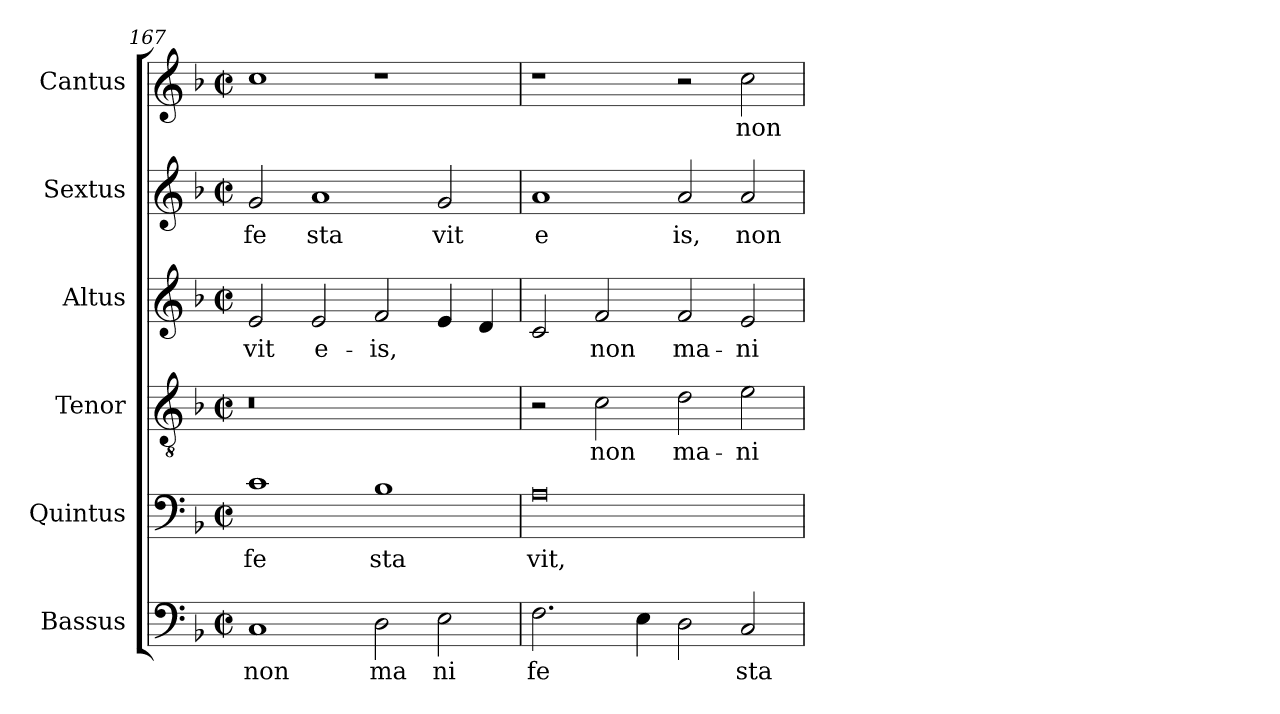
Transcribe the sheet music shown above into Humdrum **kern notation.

**kern	**text	**kern	**text	**kern	**text	**kern	**text	**kern	**text	**kern	**text
*part6	*part6	*part5	*part5	*part4	*part4	*part3	*part3	*part2	*part2	*part1	*part1
*staff6	*staff6	*staff5	*staff5	*staff4	*staff4	*staff3	*staff3	*staff2	*staff2	*staff1	*staff1
*I"Bassus	*	*I"Quintus	*	*I"Tenor	*	*I"Altus	*	*I"Sextus	*	*I"Cantus	*
*I'Bassus	*	*I'Quintus	*	*I'Tenor	*	*I'Altus	*	*I'Sextus	*	*I'Cantus	*
*clefF4	*	*clefF4	*	*clefGv2	*	*clefG2	*	*clefG2	*	*clefG2	*
*k[b-]	*	*k[b-]	*	*k[b-]	*	*k[b-]	*	*k[b-]	*	*k[b-]	*
*F:	*	*F:	*	*F:	*	*F:	*	*F:	*	*F:	*
*M2/2	*	*M2/2	*	*M2/2	*	*M2/2	*	*M2/2	*	*M2/2	*
*met(c|)	*	*met(c|)	*	*met(c|)	*	*met(c|)	*	*met(c|)	*	*met(c|)	*
=167	=167	=167	=167	=167	=167	=167	=167	=167	=167	=167	=167
!	!LO:LY:b:cj	!	!LO:LY:b:cj	!	!	!	!LO:LY:b:cj	!	!LO:LY:b:cj	!	!
1C	non	1c	fe	0r	.	2e/	-vit	2g/	fe	1cc	.
!	!	!	!	!	!	!	!LO:LY:b:cj	!	!LO:LY:b:cj	!	!
.	.	.	.	.	.	2e/	e-	1a	sta	.	.
!	!LO:LY:b:cj	!	!LO:LY:b:cj	!	!	!	!LO:LY:b:cj	!	!	!	!
2D\	ma	1B-	sta	.	.	2f/	-is,	.	.	1r	.
!	!LO:LY:b:cj	!	!	!	!	!	!	!	!LO:LY:b:cj	!	!
2E\	ni	.	.	.	.	4e/	.	2g/	vit	.	.
.	.	.	.	.	.	4d/	.	.	.	.	.
=168	=168	=168	=168	=168	=168	=168	=168	=168	=168	=168	=168
!	!LO:LY:b:cj	!	!LO:LY:b:cj	!	!	!	!	!	!LO:LY:b:cj	!	!
2.F\	fe	0A	vit,	2r	.	2c/	.	1a	e	1r	.
!	!	!	!	!	!LO:LY:b:cj	!	!LO:LY:b:cj	!	!	!	!
.	.	.	.	2c\	non	2f/	non	.	.	.	.
4E\	.	.	.	.	.	.	.	.	.	.	.
!	!	!	!	!	!LO:LY:b:cj	!	!LO:LY:b:cj	!	!LO:LY:b:cj	!	!
2D\	.	.	.	2d\	ma-	2f/	ma-	2a/	is,	2r	.
!	!LO:LY:b:cj	!	!	!	!LO:LY:b:cj	!	!LO:LY:b:cj	!	!LO:LY:b:cj	!	!LO:LY:b:cj
2C/	sta	.	.	2e\	-ni-	2e/	-ni-	2a/	non	2cc\	non
=	=	=	=	=	=	=	=	=	=	=	=
*-	*-	*-	*-	*-	*-	*-	*-	*-	*-	*-	*-
